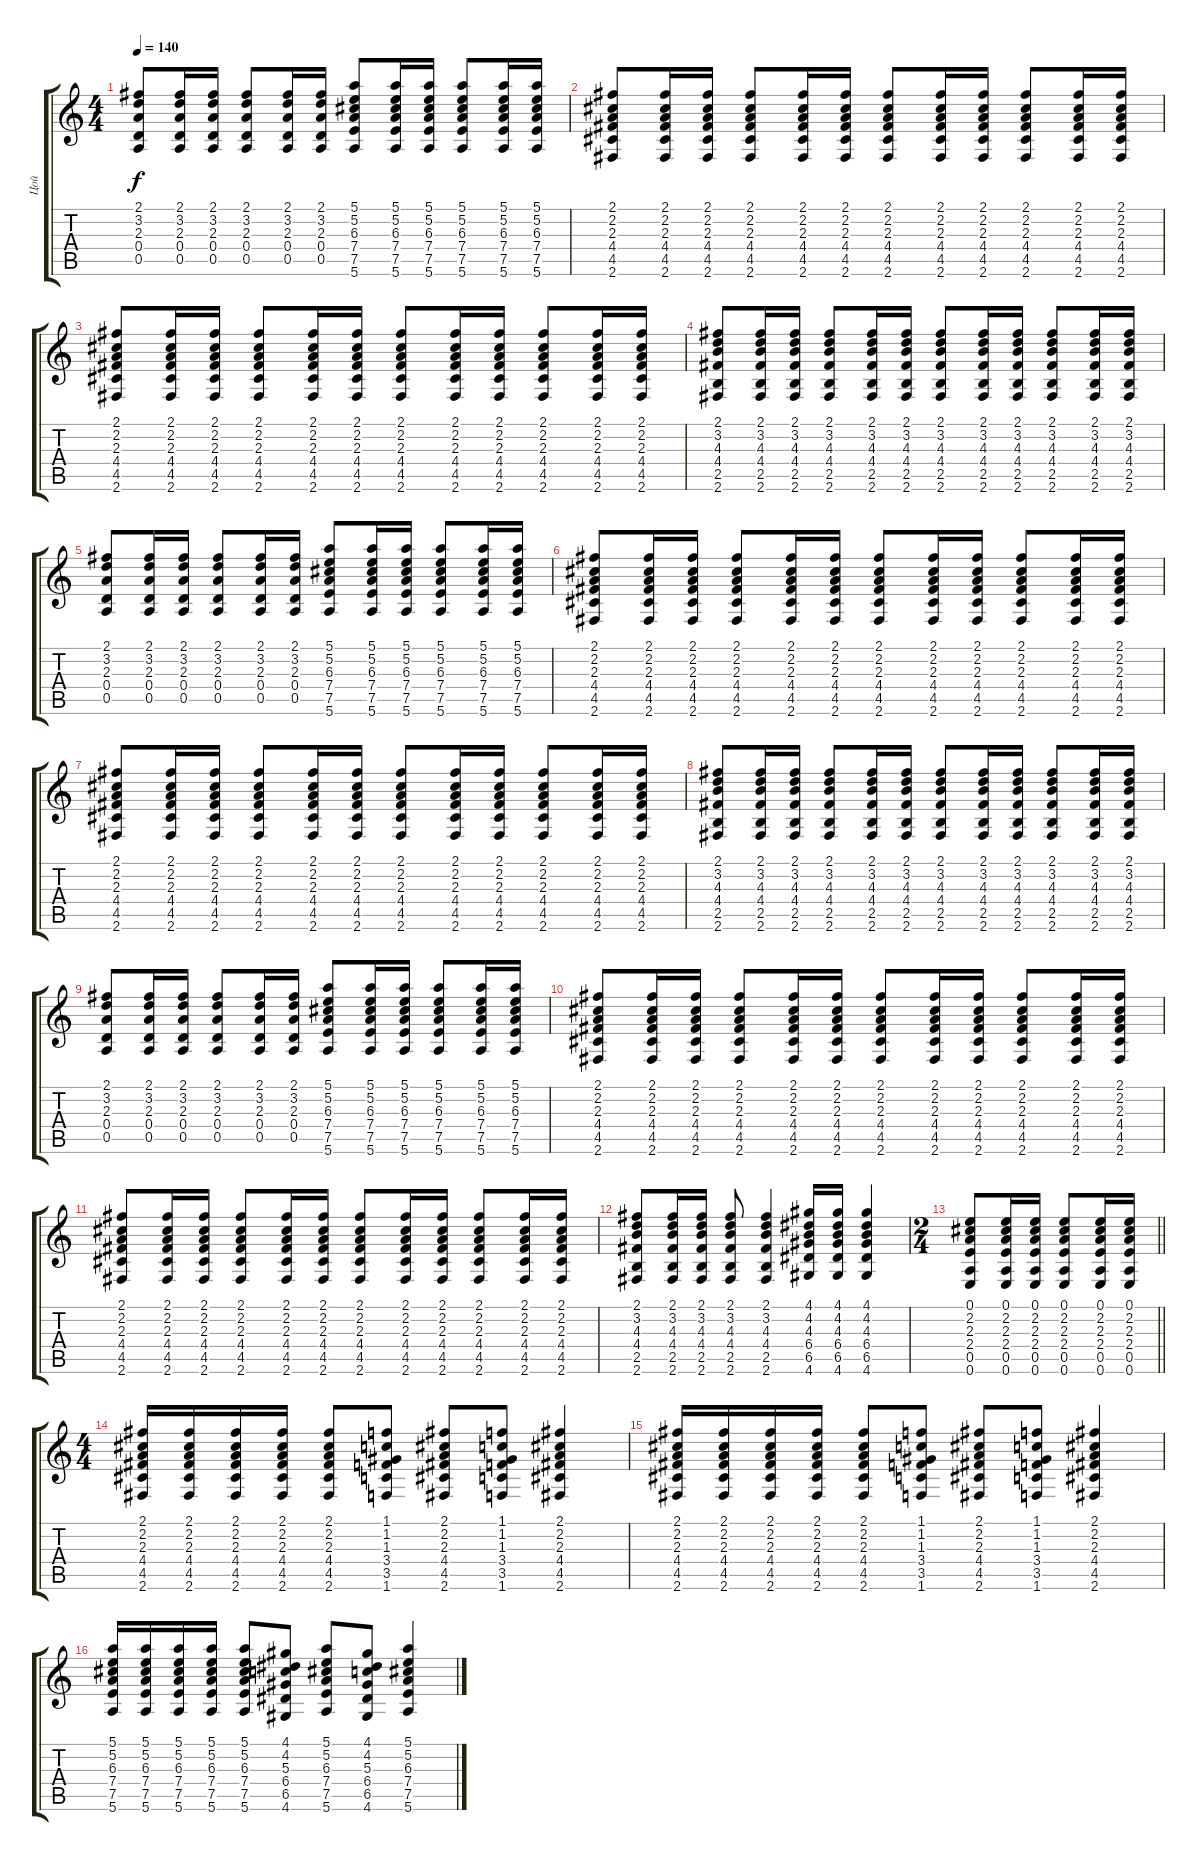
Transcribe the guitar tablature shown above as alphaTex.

\track ("Цой" "Цой") {instrument acousticguitarsteel}
\staff {score tabs}
\tuning (E4 B3 G3 D3 A2 E2) {hide}
\ts (4 4)
\tempo 140
\clef g2
\ks c
(2.1 3.2 2.3 0.4 0.5).8{dy f} (2.1 3.2 2.3 0.4 0.5).16 (2.1 3.2 2.3 0.4 0.5).16 (2.1 3.2 2.3 0.4 0.5).8 (2.1 3.2 2.3 0.4 0.5).16 (2.1 3.2 2.3 0.4 0.5).16 (5.1 5.2 6.3 7.4 7.5 5.6).8 (5.1 5.2 6.3 7.4 7.5 5.6).16 (5.1 5.2 6.3 7.4 7.5 5.6).16 (5.1 5.2 6.3 7.4 7.5 5.6).8 (5.1 5.2 6.3 7.4 7.5 5.6).16 (5.1 5.2 6.3 7.4 7.5 5.6).16 |
(2.1 2.2 2.3 4.4 4.5 2.6).8 (2.1 2.2 2.3 4.4 4.5 2.6).16 (2.1 2.2 2.3 4.4 4.5 2.6).16 (2.1 2.2 2.3 4.4 4.5 2.6).8 (2.1 2.2 2.3 4.4 4.5 2.6).16 (2.1 2.2 2.3 4.4 4.5 2.6).16 (2.1 2.2 2.3 4.4 4.5 2.6).8 (2.1 2.2 2.3 4.4 4.5 2.6).16 (2.1 2.2 2.3 4.4 4.5 2.6).16 (2.1 2.2 2.3 4.4 4.5 2.6).8 (2.1 2.2 2.3 4.4 4.5 2.6).16 (2.1 2.2 2.3 4.4 4.5 2.6).16 |
(2.1 2.2 2.3 4.4 4.5 2.6).8 (2.1 2.2 2.3 4.4 4.5 2.6).16 (2.1 2.2 2.3 4.4 4.5 2.6).16 (2.1 2.2 2.3 4.4 4.5 2.6).8 (2.1 2.2 2.3 4.4 4.5 2.6).16 (2.1 2.2 2.3 4.4 4.5 2.6).16 (2.1 2.2 2.3 4.4 4.5 2.6).8 (2.1 2.2 2.3 4.4 4.5 2.6).16 (2.1 2.2 2.3 4.4 4.5 2.6).16 (2.1 2.2 2.3 4.4 4.5 2.6).8 (2.1 2.2 2.3 4.4 4.5 2.6).16 (2.1 2.2 2.3 4.4 4.5 2.6).16 |
(2.1 3.2 4.3 4.4 2.5 2.6).8 (2.1 3.2 4.3 4.4 2.5 2.6).16 (2.1 3.2 4.3 4.4 2.5 2.6).16 (2.1 3.2 4.3 4.4 2.5 2.6).8 (2.1 3.2 4.3 4.4 2.5 2.6).16 (2.1 3.2 4.3 4.4 2.5 2.6).16 (2.1 3.2 4.3 4.4 2.5 2.6).8 (2.1 3.2 4.3 4.4 2.5 2.6).16 (2.1 3.2 4.3 4.4 2.5 2.6).16 (2.1 3.2 4.3 4.4 2.5 2.6).8 (2.1 3.2 4.3 4.4 2.5 2.6).16 (2.1 3.2 4.3 4.4 2.5 2.6).16 |
(2.1 3.2 2.3 0.4 0.5).8 (2.1 3.2 2.3 0.4 0.5).16 (2.1 3.2 2.3 0.4 0.5).16 (2.1 3.2 2.3 0.4 0.5).8 (2.1 3.2 2.3 0.4 0.5).16 (2.1 3.2 2.3 0.4 0.5).16 (5.1 5.2 6.3 7.4 7.5 5.6).8 (5.1 5.2 6.3 7.4 7.5 5.6).16 (5.1 5.2 6.3 7.4 7.5 5.6).16 (5.1 5.2 6.3 7.4 7.5 5.6).8 (5.1 5.2 6.3 7.4 7.5 5.6).16 (5.1 5.2 6.3 7.4 7.5 5.6).16 |
(2.1 2.2 2.3 4.4 4.5 2.6).8 (2.1 2.2 2.3 4.4 4.5 2.6).16 (2.1 2.2 2.3 4.4 4.5 2.6).16 (2.1 2.2 2.3 4.4 4.5 2.6).8 (2.1 2.2 2.3 4.4 4.5 2.6).16 (2.1 2.2 2.3 4.4 4.5 2.6).16 (2.1 2.2 2.3 4.4 4.5 2.6).8 (2.1 2.2 2.3 4.4 4.5 2.6).16 (2.1 2.2 2.3 4.4 4.5 2.6).16 (2.1 2.2 2.3 4.4 4.5 2.6).8 (2.1 2.2 2.3 4.4 4.5 2.6).16 (2.1 2.2 2.3 4.4 4.5 2.6).16 |
(2.1 2.2 2.3 4.4 4.5 2.6).8 (2.1 2.2 2.3 4.4 4.5 2.6).16 (2.1 2.2 2.3 4.4 4.5 2.6).16 (2.1 2.2 2.3 4.4 4.5 2.6).8 (2.1 2.2 2.3 4.4 4.5 2.6).16 (2.1 2.2 2.3 4.4 4.5 2.6).16 (2.1 2.2 2.3 4.4 4.5 2.6).8 (2.1 2.2 2.3 4.4 4.5 2.6).16 (2.1 2.2 2.3 4.4 4.5 2.6).16 (2.1 2.2 2.3 4.4 4.5 2.6).8 (2.1 2.2 2.3 4.4 4.5 2.6).16 (2.1 2.2 2.3 4.4 4.5 2.6).16 |
(2.1 3.2 4.3 4.4 2.5 2.6).8 (2.1 3.2 4.3 4.4 2.5 2.6).16 (2.1 3.2 4.3 4.4 2.5 2.6).16 (2.1 3.2 4.3 4.4 2.5 2.6).8 (2.1 3.2 4.3 4.4 2.5 2.6).16 (2.1 3.2 4.3 4.4 2.5 2.6).16 (2.1 3.2 4.3 4.4 2.5 2.6).8 (2.1 3.2 4.3 4.4 2.5 2.6).16 (2.1 3.2 4.3 4.4 2.5 2.6).16 (2.1 3.2 4.3 4.4 2.5 2.6).8 (2.1 3.2 4.3 4.4 2.5 2.6).16 (2.1 3.2 4.3 4.4 2.5 2.6).16 |
(2.1 3.2 2.3 0.4 0.5).8 (2.1 3.2 2.3 0.4 0.5).16 (2.1 3.2 2.3 0.4 0.5).16 (2.1 3.2 2.3 0.4 0.5).8 (2.1 3.2 2.3 0.4 0.5).16 (2.1 3.2 2.3 0.4 0.5).16 (5.1 5.2 6.3 7.4 7.5 5.6).8 (5.1 5.2 6.3 7.4 7.5 5.6).16 (5.1 5.2 6.3 7.4 7.5 5.6).16 (5.1 5.2 6.3 7.4 7.5 5.6).8 (5.1 5.2 6.3 7.4 7.5 5.6).16 (5.1 5.2 6.3 7.4 7.5 5.6).16 |
(2.1 2.2 2.3 4.4 4.5 2.6).8 (2.1 2.2 2.3 4.4 4.5 2.6).16 (2.1 2.2 2.3 4.4 4.5 2.6).16 (2.1 2.2 2.3 4.4 4.5 2.6).8 (2.1 2.2 2.3 4.4 4.5 2.6).16 (2.1 2.2 2.3 4.4 4.5 2.6).16 (2.1 2.2 2.3 4.4 4.5 2.6).8 (2.1 2.2 2.3 4.4 4.5 2.6).16 (2.1 2.2 2.3 4.4 4.5 2.6).16 (2.1 2.2 2.3 4.4 4.5 2.6).8 (2.1 2.2 2.3 4.4 4.5 2.6).16 (2.1 2.2 2.3 4.4 4.5 2.6).16 |
(2.1 2.2 2.3 4.4 4.5 2.6).8 (2.1 2.2 2.3 4.4 4.5 2.6).16 (2.1 2.2 2.3 4.4 4.5 2.6).16 (2.1 2.2 2.3 4.4 4.5 2.6).8 (2.1 2.2 2.3 4.4 4.5 2.6).16 (2.1 2.2 2.3 4.4 4.5 2.6).16 (2.1 2.2 2.3 4.4 4.5 2.6).8 (2.1 2.2 2.3 4.4 4.5 2.6).16 (2.1 2.2 2.3 4.4 4.5 2.6).16 (2.1 2.2 2.3 4.4 4.5 2.6).8 (2.1 2.2 2.3 4.4 4.5 2.6).16 (2.1 2.2 2.3 4.4 4.5 2.6).16 |
(2.1 3.2 4.3 4.4 2.5 2.6).8 (2.1 3.2 4.3 4.4 2.5 2.6).16 (2.1 3.2 4.3 4.4 2.5 2.6).16 (2.1 3.2 4.3 4.4 2.5 2.6).8 (2.1 3.2 4.3 4.4 2.5 2.6).4 (4.1 4.2 4.3 6.4 6.5 4.6).16 (4.1 4.2 4.3 6.4 6.5 4.6).16 (4.1 4.2 4.3 6.4 6.5 4.6).4 |
\ts (2 4)
\barLineRight lightlight
(0.1 2.2 2.3 2.4 0.5 0.6).8 (0.1 2.2 2.3 2.4 0.5 0.6).16 (0.1 2.2 2.3 2.4 0.5 0.6).16 (0.1 2.2 2.3 2.4 0.5 0.6).8 (0.1 2.2 2.3 2.4 0.5 0.6).16 (0.1 2.2 2.3 2.4 0.5 0.6).16 |
\ts (4 4)
(2.1 2.2 2.3 4.4 4.5 2.6).16 (2.1 2.2 2.3 4.4 4.5 2.6).16 (2.1 2.2 2.3 4.4 4.5 2.6).16 (2.1 2.2 2.3 4.4 4.5 2.6).16 (2.1 2.2 2.3 4.4 4.5 2.6).8 (1.1 1.2 1.3 3.4 3.5 1.6).8 (2.1 2.2 2.3 4.4 4.5 2.6).8 (1.1 1.2 1.3 3.4 3.5 1.6).8 (2.1 2.2 2.3 4.4 4.5 2.6).4 |
(2.1 2.2 2.3 4.4 4.5 2.6).16 (2.1 2.2 2.3 4.4 4.5 2.6).16 (2.1 2.2 2.3 4.4 4.5 2.6).16 (2.1 2.2 2.3 4.4 4.5 2.6).16 (2.1 2.2 2.3 4.4 4.5 2.6).8 (1.1 1.2 1.3 3.4 3.5 1.6).8 (2.1 2.2 2.3 4.4 4.5 2.6).8 (1.1 1.2 1.3 3.4 3.5 1.6).8 (2.1 2.2 2.3 4.4 4.5 2.6).4 |
(5.1 5.2 6.3 7.4 7.5 5.6).16 (5.1 5.2 6.3 7.4 7.5 5.6).16 (5.1 5.2 6.3 7.4 7.5 5.6).16 (5.1 5.2 6.3 7.4 7.5 5.6).16 (5.1 5.2 6.3 7.4 7.5 5.6).8 (4.1 4.2 5.3 6.4 6.5 4.6).8 (5.1 5.2 6.3 7.4 7.5 5.6).8 (4.1 4.2 5.3 6.4 6.5 4.6).8 (5.1 5.2 6.3 7.4 7.5 5.6).4
